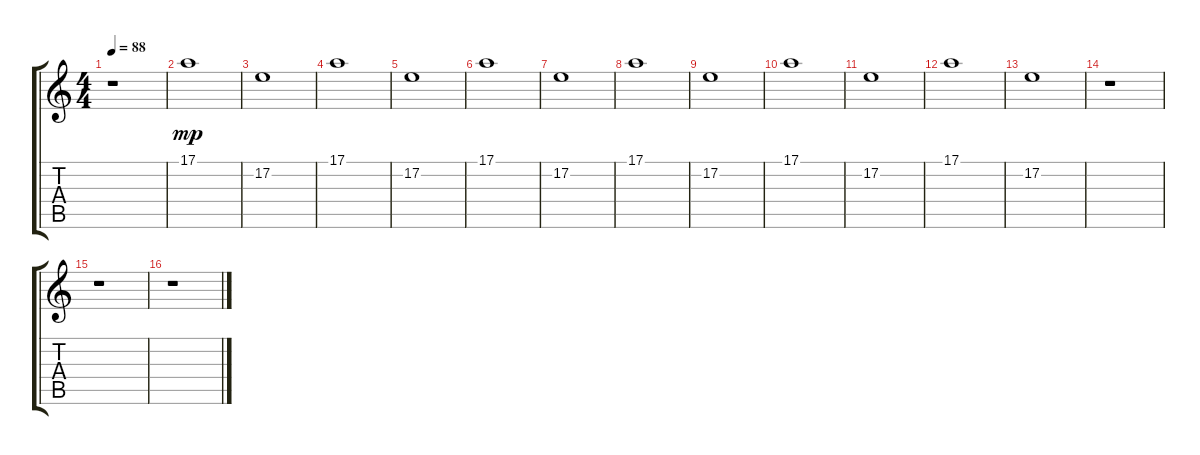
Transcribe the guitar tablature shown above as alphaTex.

\track "" {instrument pad8sweep}
\staff {score tabs}
\tuning (E4 B3 G3 D3 A2 E2) {hide}
\ts (4 4)
\tempo 88
\clef g2
\ks c
r.1{dy mp instrument pad8sweep} |
17.1.1 |
17.2.1 |
17.1.1 |
17.2.1 |
17.1.1 |
17.2.1 |
17.1.1 |
17.2.1 |
17.1.1 |
17.2.1 |
17.1.1 |
17.2.1 |
r.1 |
r.1 |
r.1
